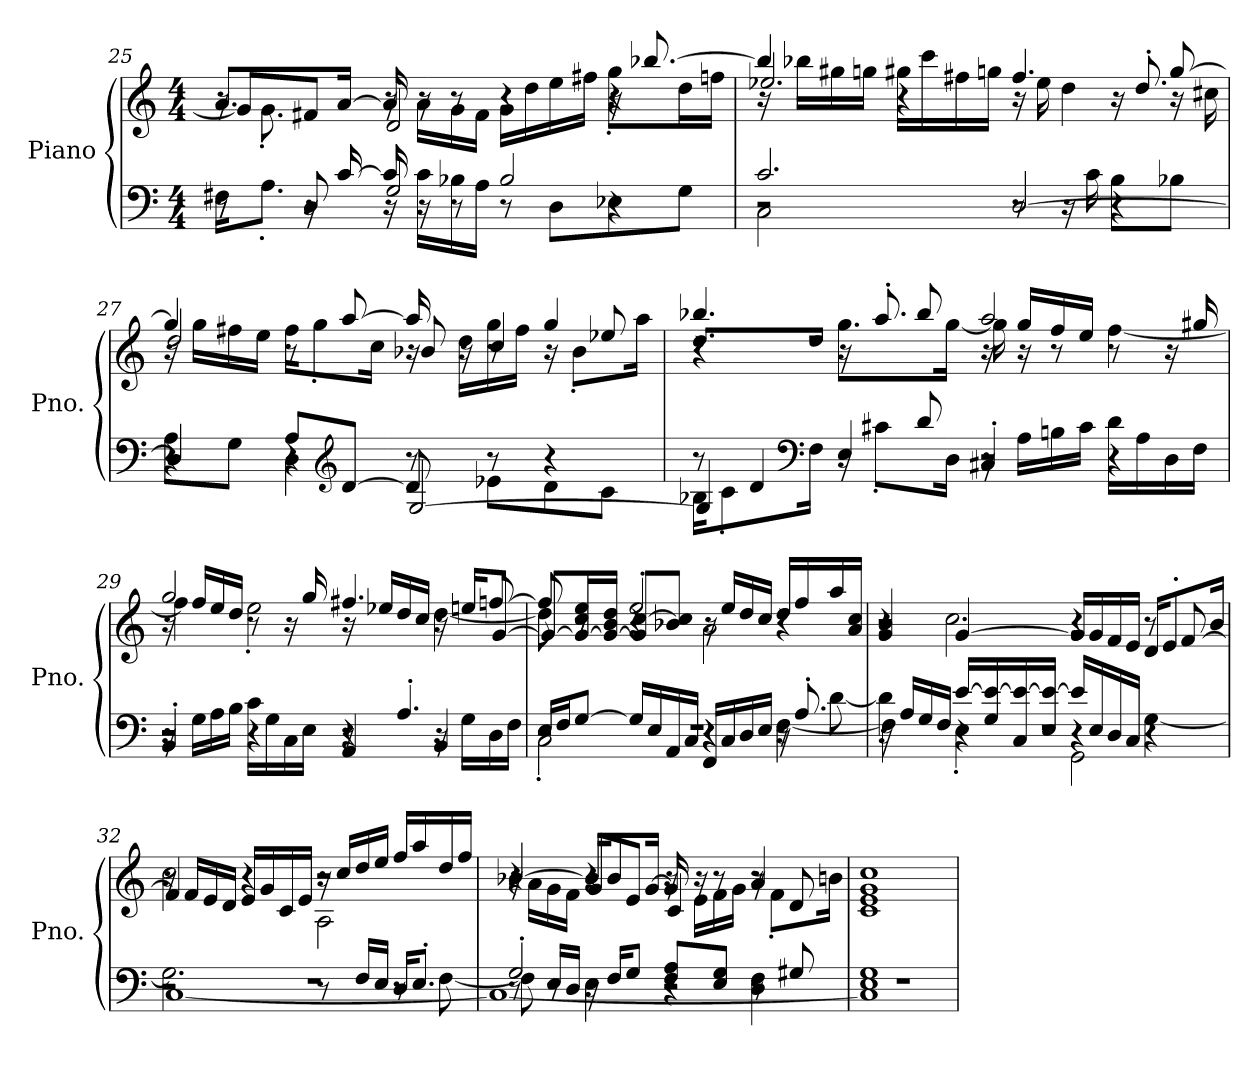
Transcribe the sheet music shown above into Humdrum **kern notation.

**kern	**kern
*part1	*part1
*staff2	*staff1
*I"Piano	*
*I'Pno.	*
!!LO:PB:g=z
*clefF4	*clefG2
*k[]	*k[]
*M4/4	*M4/4
=25	=25
*^	*^
*	*^	*	*^
8r	16F#X\KL	8r	8.a/L	16r	8g/L]
.	8.A'\J	.	.	8.g'\	.
16r	.	8D/	.	.	8f#X/J
[16c/	.	.	[16a/Jk	.	.
16c/]	16r	2G/	16a/]	16r	2d'/
16r	16c\LL	.	16r	16a\LL	.
8r	16B-X\	.	8r	16g\	.
.	16A\JJ	.	.	16f#\JJ	.
2B-/	8r	.	4r	16g\LL	.
.	.	.	.	16dd\	.
.	8D\L	.	.	16ee\	.
.	.	.	.	16ff#X\JJ	.
.	8E-X\	4r	16r	8gg'\L	4r
.	.	.	[8.bb-X/	.	.
.	8G\J	.	.	16dd\L	.
.	.	.	.	16ffn\JJ	.
!!LO:LB:g=z	!!	!!
=26	=26	=26	=26	=26	=26
2.c/	2C\	2r	4bb-/]	16r	2.ee-X/
.	.	.	.	16bb-X\LL	.
.	.	.	.	16gg#X\	.
.	.	.	.	16ggn\JJ	.
.	.	.	4r	16gg#X\LL	.
.	.	.	.	16ccc\	.
.	.	.	.	16ff#X\	.
.	.	.	.	16ggn\JJ	.
.	8r	[2D/	4.ff#/	16r	.
.	.	.	.	16ee-\	.
.	16r	.	.	4dd\	.
.	16c\	.	.	.	.
4r	8B\L	.	.	.	16r
.	.	.	.	.	8.dd'/
.	8B-X\J	.	[8gg/	16r	.
.	.	.	.	16cc#X\	.
=27	=27	=27	=27	=27	=27
4r	8A\L	4D/]	4gg/]	16r	2dd/
.	.	.	.	16gg\LL	.
.	8G\J	.	.	16ff#X\	.
.	.	.	.	16ee\JJ	.
8A/L	4D\	4r	8r	16ff#\KL	.
.	.	.	.	8gg'\	.
*clefG2	*	*	*	*	*
[8d/J	.	.	[8aa/	.	.
.	.	.	.	16cc\Jk	.
8d/]	8r	[2G/	16aa/]	16r	8b-X/
.	.	.	16r	16dd\LL	.
8r	8e-X\L	.	8r	16gg\	4cc/
.	.	.	.	16ff#\JJ	.
4r	8d\	.	4gg/	16r	.
.	.	.	.	8b-'\L	.
.	8c\J	.	.	.	8ee-X/
.	.	.	.	16aa\Jk	.
!!LO:LB:g=z	!!	!!
=28	=28	=28	=28	=28	=28
8r	16B-X\KL	4G/]	4.bb-X/	4r	8.dd/L
.	8c'\	.	.	.	.
4d/	.	.	.	.	.
*clefF4	*	*	*	*	*
.	16F\Jk	.	.	.	16dd/Jk
.	16r	4E/	.	8.gg\L	16r
.	8c#X'\L	.	.	.	8.aa'/
8d/	.	.	8bb-/	.	.
.	16D\Jk	.	.	[16gg\Jk	.
2r	16r	4C#X'/	2aa/	16gg\]	16r
.	16A\LL	.	.	16r	16gg/LL
.	16Bn\	.	.	8r	16ff/
.	16c#\JJ	.	.	.	16ee/JJ
.	16d\LL	4r	.	[4ff\	8r
.	16A\	.	.	.	.
.	16D\	.	.	.	16r
.	16F\JJ	.	.	.	16gg#X/
=29	=29	=29	=29	=29	=29
2r	16r	4BB'/	2gg/	4ff\]	16r
.	16G\LL	.	.	.	16ff/LL
.	16A\	.	.	.	16ee/
.	16B\JJ	.	.	.	16dd/JJ
.	16c\LL	4r	.	2ee'\	8r
.	16G\	.	.	.	.
.	16C\	.	.	.	16r
.	16E\JJ	.	.	.	16gg/
8r	4r	4AA/	4.ff#X/	.	16r
.	.	.	.	.	16ee-X/LL
4.A'/	.	.	.	.	16dd/
.	.	.	.	.	16cc/JJ
.	16r	4BB/	.	[4dd\	16r
.	16G\LL	.	.	.	16een/KL
.	16D\	.	[8ffn/	.	[8g/J
.	16F\JJ	.	.	.	.
!!LO:LB:g=z	!!	!!
=30	=30	=30	=30	=30	=30
*	*	*^	*	*	*
1r	2r	16E/LL	2C'\	8ff/]	8dd\]	8g/L_
.	.	16F/J	.	.	.	.
.	.	[8G/J	.	8r	8r	16g/_ 16cc/ 16ee/L
.	.	.	.	.	.	16g/_ 16b/ 16dd/JJ
.	.	16G/LL]	.	2ee'/	4r	8g/] [8cc/L
.	.	16E/	.	.	.	.
.	.	16AA/	.	.	.	8b-X/ 8cc/]J
.	.	16C/JJ	.	.	.	.
.	4r	16FF/LL	4r	.	2a\	16r
.	.	16C/	.	.	.	16ee/LL
.	.	16D/	.	.	.	16dd/
.	.	16E/JJ	.	.	.	16cc/JJ
.	8r	16r	[4F\	4r	.	16dd/LL
.	.	8.A'/	.	.	.	16ff/
.	[8d\	.	.	.	.	16aa/
.	.	.	.	.	.	16a/ 16cc/JJ
=31	=31	=31	=31	=31	=31	=31
1r	4d\]	16r	4F\]	4g/ 4b/	4r	2r
.	.	16A/LL	.	.	.	.
.	.	16G/	.	.	.	.
.	.	16F/JJ	.	.	.	.
.	4r	[16e/LL	4E'\	[4g/	2.cc\	.
.	.	16G/ 16e/_	.	.	.	.
.	.	16C/ 16e/_	.	.	.	.
.	.	16E/ 16e/_JJ	.	.	.	.
.	4r	16e/LL]	2GG\	16g/LL]	.	4r
.	.	16E/	.	16g/	.	.
.	.	16D/	.	16f/	.	.
.	.	16C/JJ	.	16e/JJ	.	.
.	[4G\	4r	.	16d/KL	.	8r
.	.	.	.	8e'/	.	.
.	.	.	.	.	.	[8f/
.	.	.	.	16b/Jk	.	.
!!LO:LB:g=z	!!	!!
=32	=32	=32	=32	=32	=32	=32
1r	2.G\]	2r	[1C	16r	2cc\	4f/]
.	.	.	.	16f/LL	.	.
.	.	.	.	16e/	.	.
.	.	.	.	16d/JJ	.	.
.	.	.	.	16e/LL	.	4r
.	.	.	.	16g/	.	.
.	.	.	.	16c/	.	.
.	.	.	.	16e/JJ	.	.
.	.	8r	.	16r	2A\	2r
.	.	.	.	16cc/LL	.	.
.	.	16F/LL	.	16dd/	.	.
.	.	16E/JJ	.	16ee/JJ	.	.
.	8r	16D/KL	.	16ff/LL	.	.
.	.	8.E'/J	.	16aa/	.	.
.	[8F\	.	.	16dd/	.	.
.	.	.	.	16ff/JJ	.	.
=33	=33	=33	=33	=33	=33	=33
2G'/	8F\]	8r	1C_	[4b-X/	16r	4r
.	.	.	.	.	16a\LL	.
.	8r	16E/LL	.	.	16g\	.
.	.	16D/JJ	.	.	16f\JJ	.
.	4E\	16r	.	16b-/KL]	4r	8g/L
.	.	16F/KL	.	8b-/	.	.
.	.	8G/J	.	.	.	8e/J
.	.	.	.	[16g/Jk	.	.
2r	4r	8F/ 8A/L	.	16g/]	16r	4c/
.	.	.	.	16r	16e\LL	.
.	.	8E/ 8G/J	.	8r	16f\	.
.	.	.	.	.	16g\JJ	.
.	4D\ 4F\	8r	.	4a/	16r	8r
.	.	.	.	.	8f'\L	.
.	.	8G#X/	.	.	.	8d/
.	.	.	.	.	16bn\Jk	.
*	*	*v	*v	*	*	*
*	*	*	*v	*v	*v
=34	=34	=34	=34
1r	1E 1G	1C]	1c 1e 1g 1cc
*v	*v	*v	*
=	=
*-	*-
